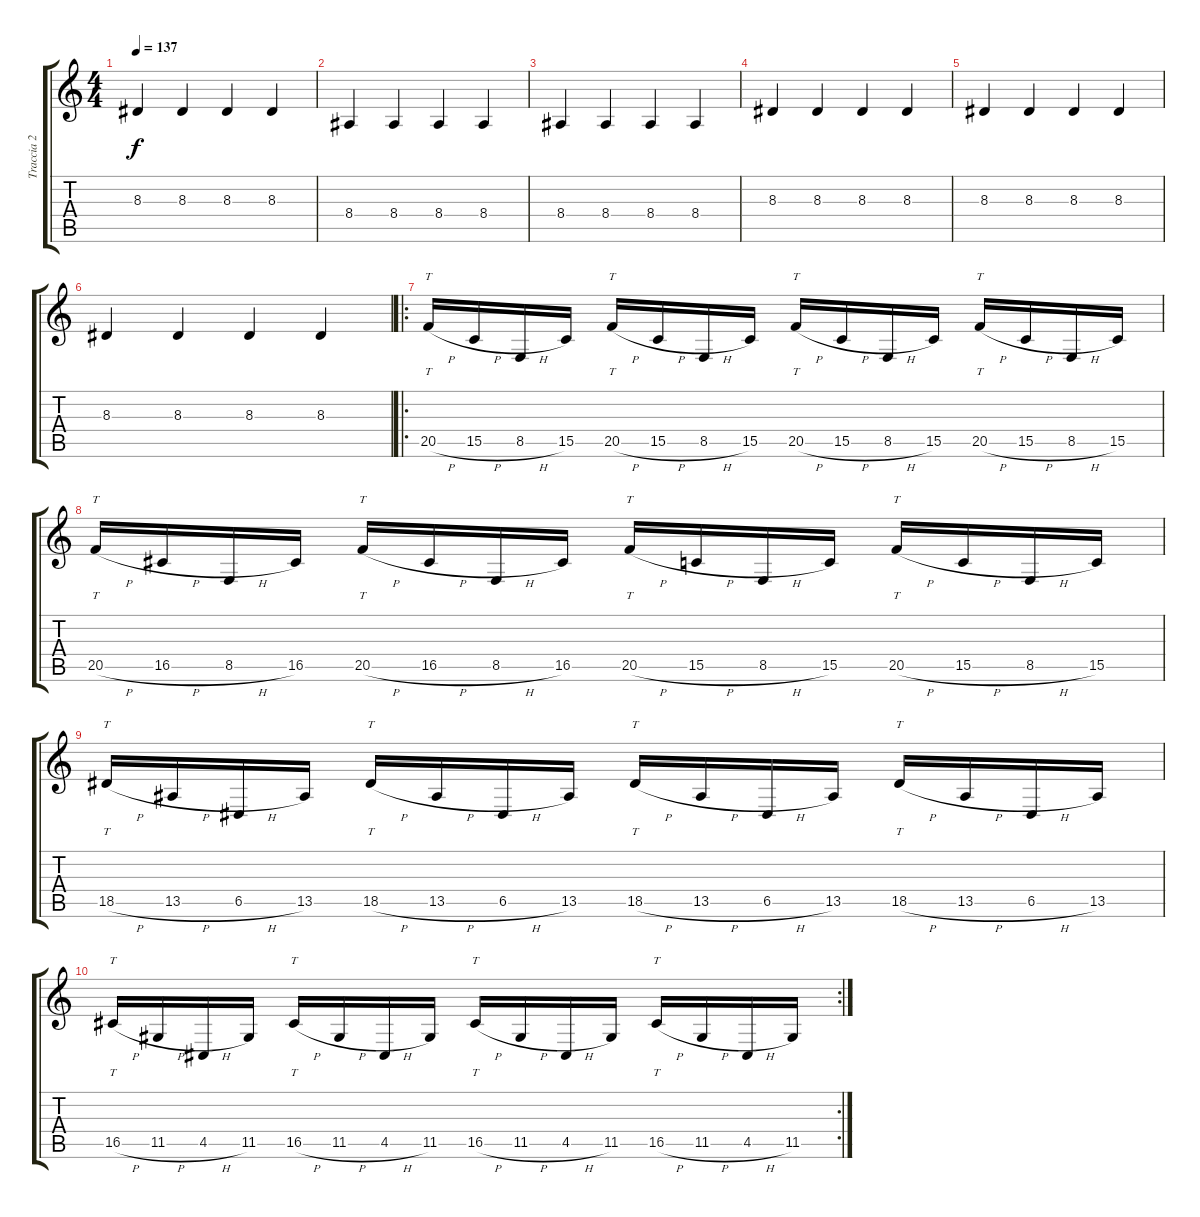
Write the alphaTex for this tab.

\track ("Traccia 2" "Traccia 2") {instrument acousticgrandpiano}
\staff {score tabs}
\tuning (E4 B3 G3 D3 A2 E2) {hide}
\ts (4 4)
\tempo 137
\clef g2
\ks c
8.3.4{dy f} 8.3.4 8.3.4 8.3.4 |
8.4.4 8.4.4 8.4.4 8.4.4 |
8.4.4 8.4.4 8.4.4 8.4.4 |
8.3.4 8.3.4 8.3.4 8.3.4 |
8.3.4 8.3.4 8.3.4 8.3.4 |
8.3.4 8.3.4 8.3.4 8.3.4 |
\ro
20.5{h}.16{tt} 15.5{h}.16 8.5{h}.16 15.5.16 20.5{h}.16{tt} 15.5{h}.16 8.5{h}.16 15.5.16 20.5{h}.16{tt} 15.5{h}.16 8.5{h}.16 15.5.16 20.5{h}.16{tt} 15.5{h}.16 8.5{h}.16 15.5.16 |
20.5{h}.16{tt} 16.5{h}.16 8.5{h}.16 16.5.16 20.5{h}.16{tt} 16.5{h}.16 8.5{h}.16 16.5.16 20.5{h}.16{tt} 15.5{h}.16 8.5{h}.16 15.5.16 20.5{h}.16{tt} 15.5{h}.16 8.5{h}.16 15.5.16 |
18.5{h}.16{tt} 13.5{h}.16 6.5{h}.16 13.5.16 18.5{h}.16{tt} 13.5{h}.16 6.5{h}.16 13.5.16 18.5{h}.16{tt} 13.5{h}.16 6.5{h}.16 13.5.16 18.5{h}.16{tt} 13.5{h}.16 6.5{h}.16 13.5.16 |
\rc 2
16.5{h}.16{tt} 11.5{h}.16 4.5{h}.16 11.5.16 16.5{h}.16{tt} 11.5{h}.16 4.5{h}.16 11.5.16 16.5{h}.16{tt} 11.5{h}.16 4.5{h}.16 11.5.16 16.5{h}.16{tt} 11.5{h}.16 4.5{h}.16 11.5.16
